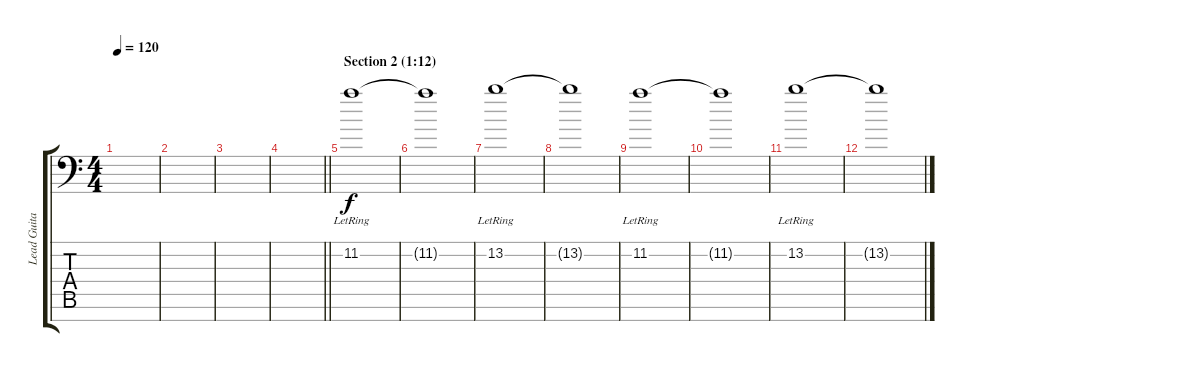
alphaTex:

\track ("Lead Guitar" "Lead Guita") {instrument distortionguitar}
\staff {score tabs}
\tuning (Eb4 Bb3 Gb3 Db3 Ab2 Eb2 Ab1) {hide}
\ts (4 4)
\tempo 120
\clef f4
\ks c
|
|
|
\barLineRight lightlight
|
\section ("" "Section 2 (1:12)")
11.2{lr}.1{volume 14} |
11.2{t}.1 |
13.2{lr}.1 |
13.2{t}.1 |
11.2{lr}.1 |
11.2{t}.1 |
13.2{lr}.1 |
13.2{t}.1
